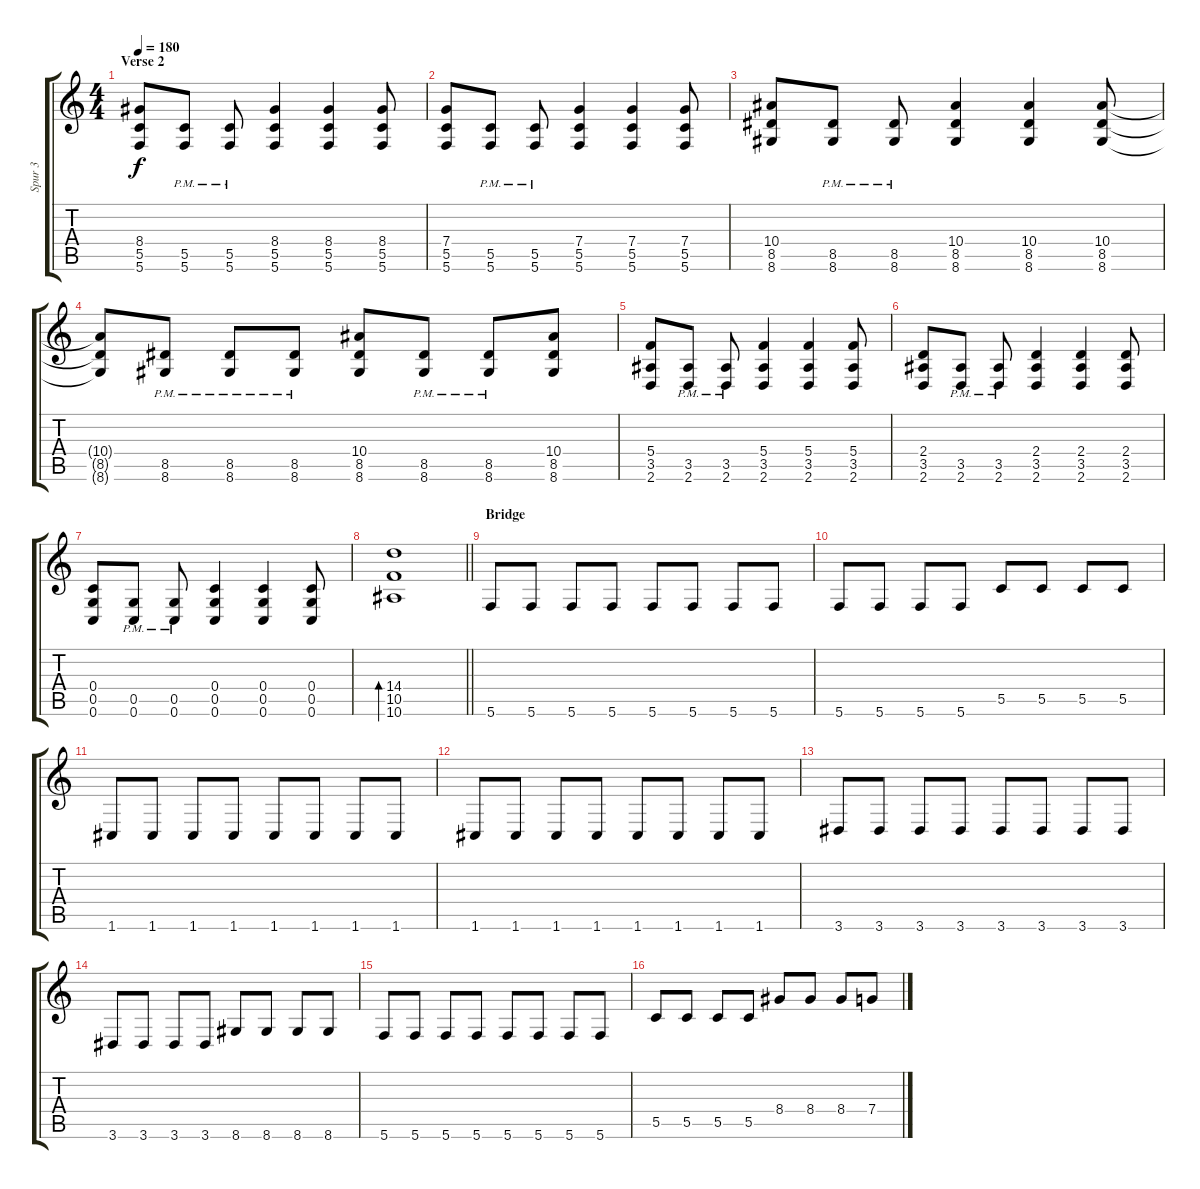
\track ("Spur 3" "Spur 3") {instrument distortionguitar}
\staff {score tabs}
\tuning (D4 A3 F3 C3 G2 C2) {hide}
\ts (4 4)
\section ("" "Verse 2")
\tempo 180
\clef g2
\ks c
(8.4 5.5 5.6).8{dy f} (5.5{pm} 5.6{pm}).8 (5.5{pm} 5.6{pm}).8 (8.4 5.5 5.6).4 (8.4 5.5 5.6).4 (8.4 5.5 5.6).8 |
(7.4 5.5 5.6).8 (5.5{pm} 5.6{pm}).8 (5.5{pm} 5.6{pm}).8 (7.4 5.5 5.6).4 (7.4 5.5 5.6).4 (7.4 5.5 5.6).8 |
(10.4 8.5 8.6).8 (8.5{pm} 8.6{pm}).8 (8.5{pm} 8.6{pm}).8 (10.4 8.5 8.6).4 (10.4 8.5 8.6).4 (10.4 8.5 8.6).8 |
(10.4{t} 8.5{t} 8.6{t}).8 (8.5{pm} 8.6{pm}).8 (8.5{pm} 8.6{pm}).8 (8.5{pm} 8.6{pm}).8 (10.4 8.5 8.6).8 (8.5{pm} 8.6{pm}).8 (8.5{pm} 8.6{pm}).8 (10.4 8.5 8.6).8 |
(5.4 3.5 2.6).8 (3.5{pm} 2.6{pm}).8 (3.5{pm} 2.6{pm}).8 (5.4 3.5 2.6).4 (5.4 3.5 2.6).4 (5.4 3.5 2.6).8 |
(2.4 3.5 2.6).8 (3.5{pm} 2.6{pm}).8 (3.5{pm} 2.6{pm}).8 (2.4 3.5 2.6).4 (2.4 3.5 2.6).4 (2.4 3.5 2.6).8 |
(0.4 0.5 0.6).8 (0.5{pm} 0.6{pm}).8 (0.5{pm} 0.6{pm}).8 (0.4 0.5 0.6).4 (0.4 0.5 0.6).4 (0.4 0.5 0.6).8 |
\barLineRight lightlight
(14.4 10.5 10.6).1{bd 60} |
\section ("" "Bridge")
5.6.8 5.6.8 5.6.8 5.6.8 5.6.8 5.6.8 5.6.8 5.6.8 |
5.6.8 5.6.8 5.6.8 5.6.8 5.5.8 5.5.8 5.5.8 5.5.8 |
1.6.8 1.6.8 1.6.8 1.6.8 1.6.8 1.6.8 1.6.8 1.6.8 |
1.6.8 1.6.8 1.6.8 1.6.8 1.6.8 1.6.8 1.6.8 1.6.8 |
3.6.8 3.6.8 3.6.8 3.6.8 3.6.8 3.6.8 3.6.8 3.6.8 |
3.6.8 3.6.8 3.6.8 3.6.8 8.6.8 8.6.8 8.6.8 8.6.8 |
5.6.8 5.6.8 5.6.8 5.6.8 5.6.8 5.6.8 5.6.8 5.6.8 |
5.5.8 5.5.8 5.5.8 5.5.8 8.4.8 8.4.8 8.4.8 7.4.8
